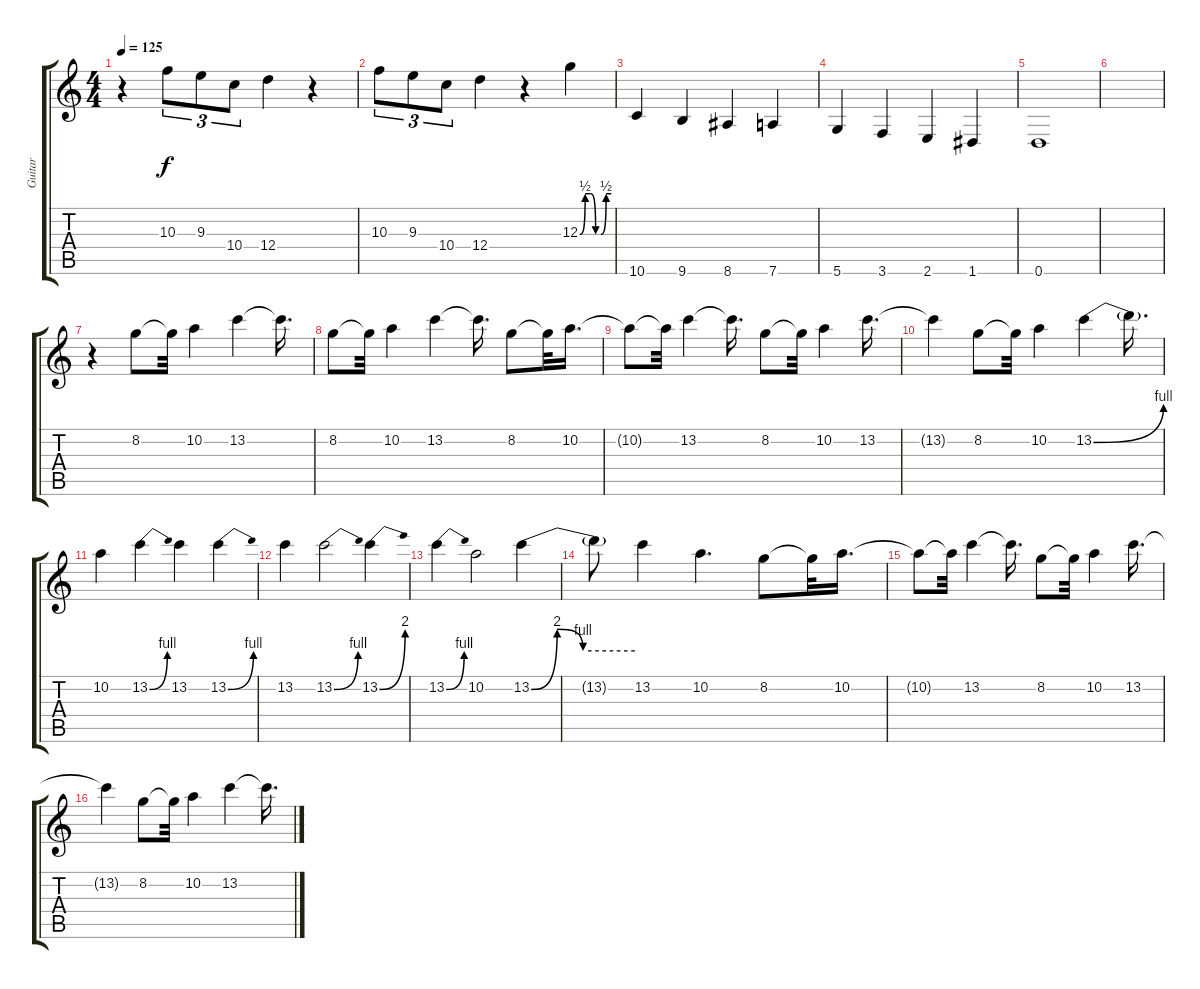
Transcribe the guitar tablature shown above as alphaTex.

\track ("Guitar" "Guitar") {instrument distortionguitar}
\staff {score tabs}
\tuning (E4 B3 G3 D3 A2 D2) {hide}
\ts (4 4)
\tempo 125
\clef g2
\ks c
r.4{dy f} 10.3.8{tu (3 2)} 9.3.8{tu (3 2)} 10.4.8{tu (3 2)} 12.4.4 r.4 |
10.3.8{tu (3 2)} 9.3.8{tu (3 2)} 10.4.8{tu (3 2)} 12.4.4 r.4 12.3{be (custom 0 0 10 2 20 2 30 0 40 0 50 2 60 2)}.4 |
10.6.4 9.6.4 8.6.4 7.6.4 |
5.6.4 3.6.4 2.6.4 1.6.4 |
0.6.1 |
|
r.4 8.2.8 8.2{t}.32 10.2.4 13.2.4 13.2{t}.16{d} |
8.2.8 8.2{t}.32 10.2.4 13.2.4 13.2{t}.16{d} 8.2.8 8.2{t}.32 10.2.16{d} |
10.2{t}.8 10.2{t}.32 13.2.4 13.2{t}.16{d} 8.2.8 8.2{t}.32 10.2.4 13.2.16{d} |
13.2{t}.4 8.2.8 8.2{t}.32 10.2.4 13.2{be (bend 0 0 60 4)}.4 13.2{t}.16{d} |
10.2.4 13.2{be (bend 0 0 60 4)}.4 13.2.4 13.2{be (bend 0 0 60 4)}.4 |
13.2.4 13.2{be (bend 0 0 60 4)}.2 13.2{be (bend 0 0 60 8)}.4 |
13.2{be (bend 0 0 60 4)}.4 10.2.2 13.2{be (custom 0 0 15 8 30 4 60 4)}.4 |
13.2{t}.8 13.2.4 10.2.4{d} 8.2.8 8.2{t}.32 10.2.16{d} |
10.2{t}.8 10.2{t}.32 13.2.4 13.2{t}.16{d} 8.2.8 8.2{t}.32 10.2.4 13.2.16{d} |
13.2{t}.4 8.2.8 8.2{t}.32 10.2.4 13.2.4 13.2{t}.16{d}
